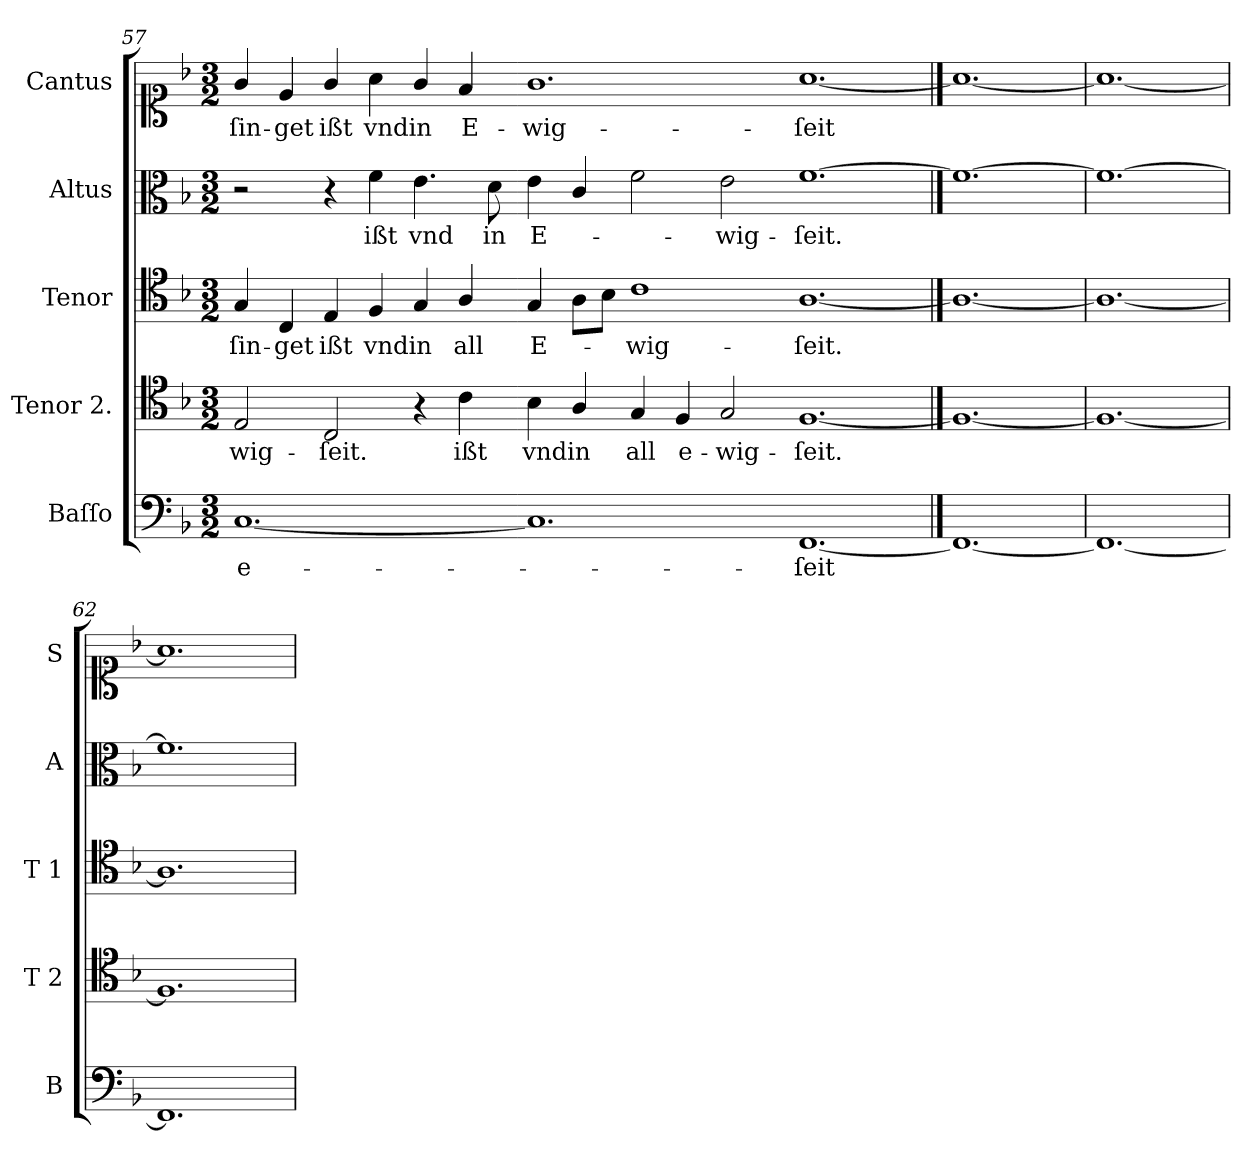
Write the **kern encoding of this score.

**kern	**text	**kern	**text	**kern	**text	**kern	**text	**kern	**text
*part5	*part5	*part4	*part4	*part3	*part3	*part2	*part2	*part1	*part1
*staff5	*staff5	*staff4	*staff4	*staff3	*staff3	*staff2	*staff2	*staff1	*staff1
*I"Baſſo	*	*I"Tenor 2.	*	*I"Tenor	*	*I"Altus	*	*I"Cantus	*
*I'B	*	*I'T 2	*	*I'T 1	*	*I'A	*	*I'S	*
*clefF4	*	*clefC4	*	*clefC4	*	*clefC3	*	*clefC1	*
*k[b-]	*	*k[b-]	*	*k[b-]	*	*k[b-]	*	*k[b-]	*
*F:	*	*F:	*	*F:	*	*F:	*	*F:	*
*M3/2	*	*M3/2	*	*M3/2	*	*M3/2	*	*M3/2	*
=57	=57	=57	=57	=57	=57	=57	=57	=57	=57
!	!LO:LY:i	!	!	!	!LO:LY:i	!	!	!	!LO:LY:i
[1.C	e-	2E/	-wig-	4G/	-ſin-	2r	.	4g/	-ſin-
!	!	!	!	!	!LO:LY:i	!	!	!	!LO:LY:i
.	.	.	.	4C/	-get	.	.	4e/	-get
!	!	!	!	!	!LO:LY:i	!	!	!	!LO:LY:i
.	.	2C/	-ſeit.	4E/	ißt	4r	.	4g/	ißt
!	!	!	!	!	!LO:LY:i	!	!	!	!LO:LY:i
.	.	.	.	4F/	vnd	4f\	ißt	4a\	vnd
!	!	!	!	!	!LO:LY:i	!	!	!	!LO:LY:i
.	.	4r	.	4G/	in	4.e\	vnd	4g/	in
!	!	!	!	!	!LO:LY:i	!	!	!	!LO:LY:i
.	.	4c\	ißt	4A/	all	.	.	4f/	E-
.	.	.	.	.	.	8d\	in	.	.
=58-	=58-	=58-	=58-	=58-	=58-	=58-	=58-	=58-	=58-
!	!	!	!	!	!LO:LY:i	!	!	!	!LO:LY:i
1.C]	.	4B-\	vnd	4G/	E-	4e\	E-	1.g	-wig-
.	.	4A/	in	8A\L	.	4c/	.	.	.
.	.	.	.	8B-\J	.	.	.	.	.
!	!	!	!	!	!LO:LY:i	!	!	!	!
.	.	4G/	all	1c	-wig-	2f\	.	.	.
.	.	4F/	e-	.	.	.	.	.	.
.	.	2G/	-wig-	.	.	2e\	-wig-	.	.
=59-	=59-	=59-	=59-	=59-	=59-	=59-	=59-	=59-	=59-
!	!LO:LY:i	!	!	!	!LO:LY:i	!	!	!	!LO:LY:i
[1.FF	-ſeit	[1.F	-ſeit.	[1.A/	-ſeit.	[1.f	-ſeit.	[1.a/	-ſeit
==60	==60	==60	==60	==60	==60	==60	==60	==60	==60
1.FF_	.	1.F_	.	1.A/_	.	1.f_	.	1.a/_	.
=61	=61	=61	=61	=61	=61	=61	=61	=61	=61
1.FF_	.	1.F_	.	1.A/_	.	1.f_	.	1.a/_	.
=62	=62	=62	=62	=62	=62	=62	=62	=62	=62
1.FF]	.	1.F]	.	1.A/]	.	1.f]	.	1.a/]	.
=	=	=	=	=	=	=	=	=	=
*-	*-	*-	*-	*-	*-	*-	*-	*-	*-
